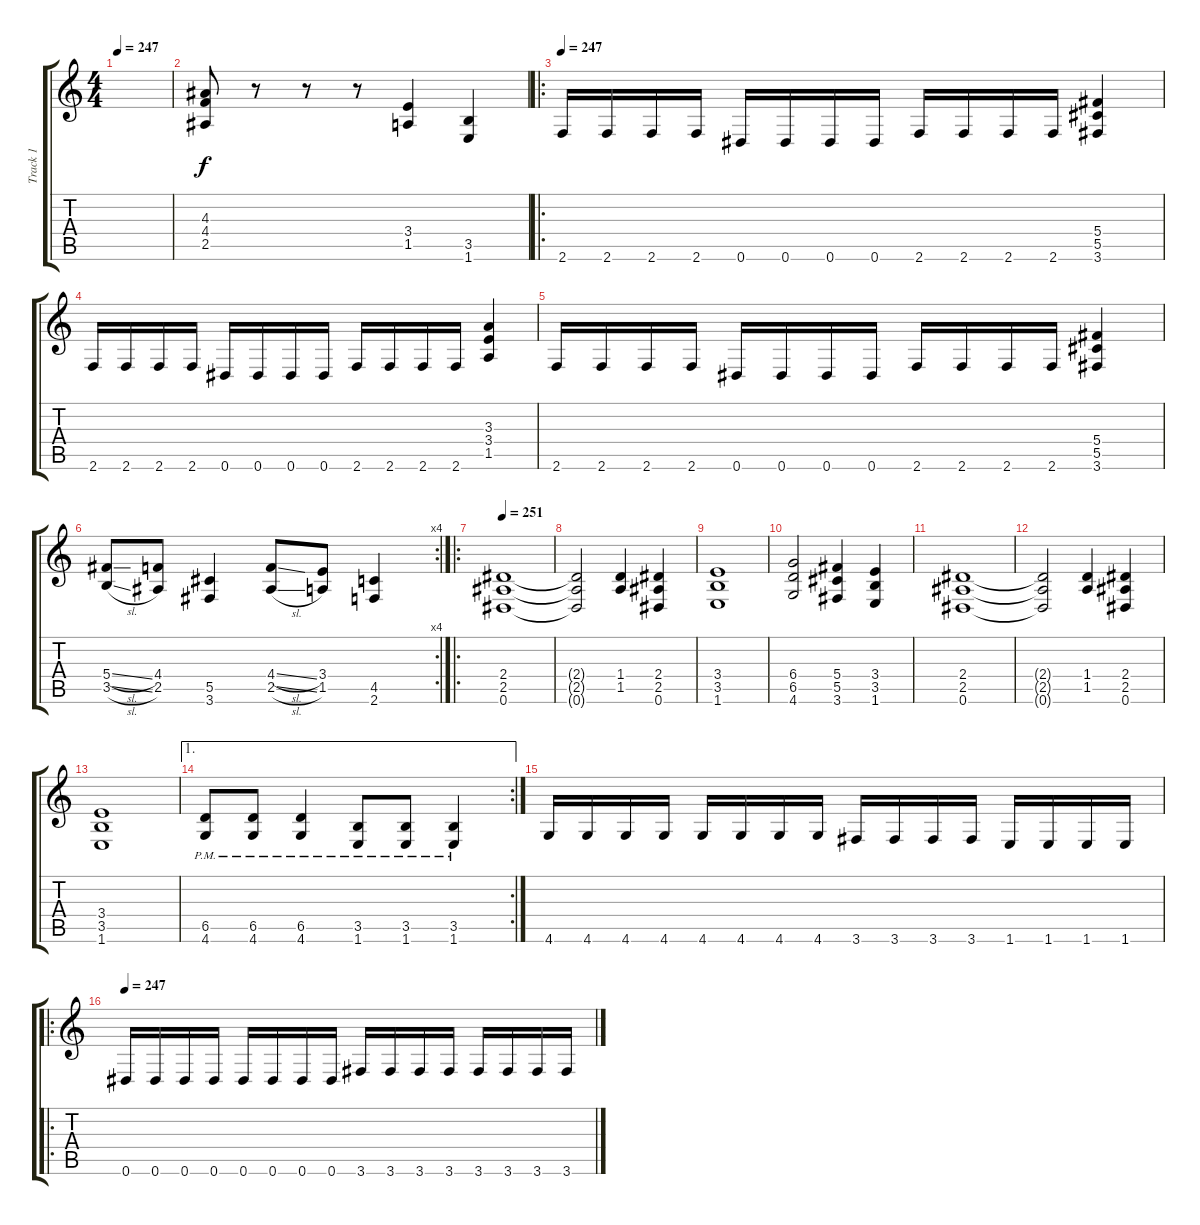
\track ("Track 1" "Track 1") {instrument distortionguitar}
\staff {score tabs}
\tuning (Eb4 Bb3 Gb3 Db3 Ab2 Eb2) {hide}
\ts (4 4)
\tempo 247
\clef g2
\ks c
|
(4.3 4.4 2.5).8 r.8 r.8 r.8 (3.4 1.5).4 (3.5 1.6).4 |
\ro
\tempo 247
2.6.16 2.6.16 2.6.16 2.6.16 0.6.16 0.6.16 0.6.16 0.6.16 2.6.16 2.6.16 2.6.16 2.6.16 (5.4 5.5 3.6).4 |
2.6.16 2.6.16 2.6.16 2.6.16 0.6.16 0.6.16 0.6.16 0.6.16 2.6.16 2.6.16 2.6.16 2.6.16 (3.3 3.4 1.5).4 |
2.6.16 2.6.16 2.6.16 2.6.16 0.6.16 0.6.16 0.6.16 0.6.16 2.6.16 2.6.16 2.6.16 2.6.16 (5.4 5.5 3.6).4 |
\rc 4
(5.4{sl} 3.5{sl}).8 (4.4 2.5).8 (5.5 3.6).4 (4.4{sl} 2.5{sl}).8 (3.4 1.5).8 (4.5 2.6).4 |
\ro
\tempo 251
(2.4 2.5 0.6).1 |
(2.4{t} 2.5{t} 0.6{t}).2 (1.4 1.5).4 (2.4 2.5 0.6).4 |
(3.4 3.5 1.6).1 |
(6.4 6.5 4.6).2 (5.4 5.5 3.6).4 (3.4 3.5 1.6).4 |
(2.4 2.5 0.6).1 |
(2.4{t} 2.5{t} 0.6{t}).2 (1.4 1.5).4 (2.4 2.5 0.6).4 |
(3.4 3.5 1.6).1 |
\ae 1
\rc 2
(6.5{pm} 4.6{pm}).8 (6.5{pm} 4.6{pm}).8 (6.5{pm} 4.6{pm}).4 (3.5{pm} 1.6{pm}).8 (3.5{pm} 1.6{pm}).8 (3.5{pm} 1.6{pm}).4 |
4.6.16 4.6.16 4.6.16 4.6.16 4.6.16 4.6.16 4.6.16 4.6.16 3.6.16 3.6.16 3.6.16 3.6.16 1.6.16 1.6.16 1.6.16 1.6.16 |
\ro
\tempo 247
0.6.16 0.6.16 0.6.16 0.6.16 0.6.16 0.6.16 0.6.16 0.6.16 3.6.16 3.6.16 3.6.16 3.6.16 3.6.16 3.6.16 3.6.16 3.6.16
